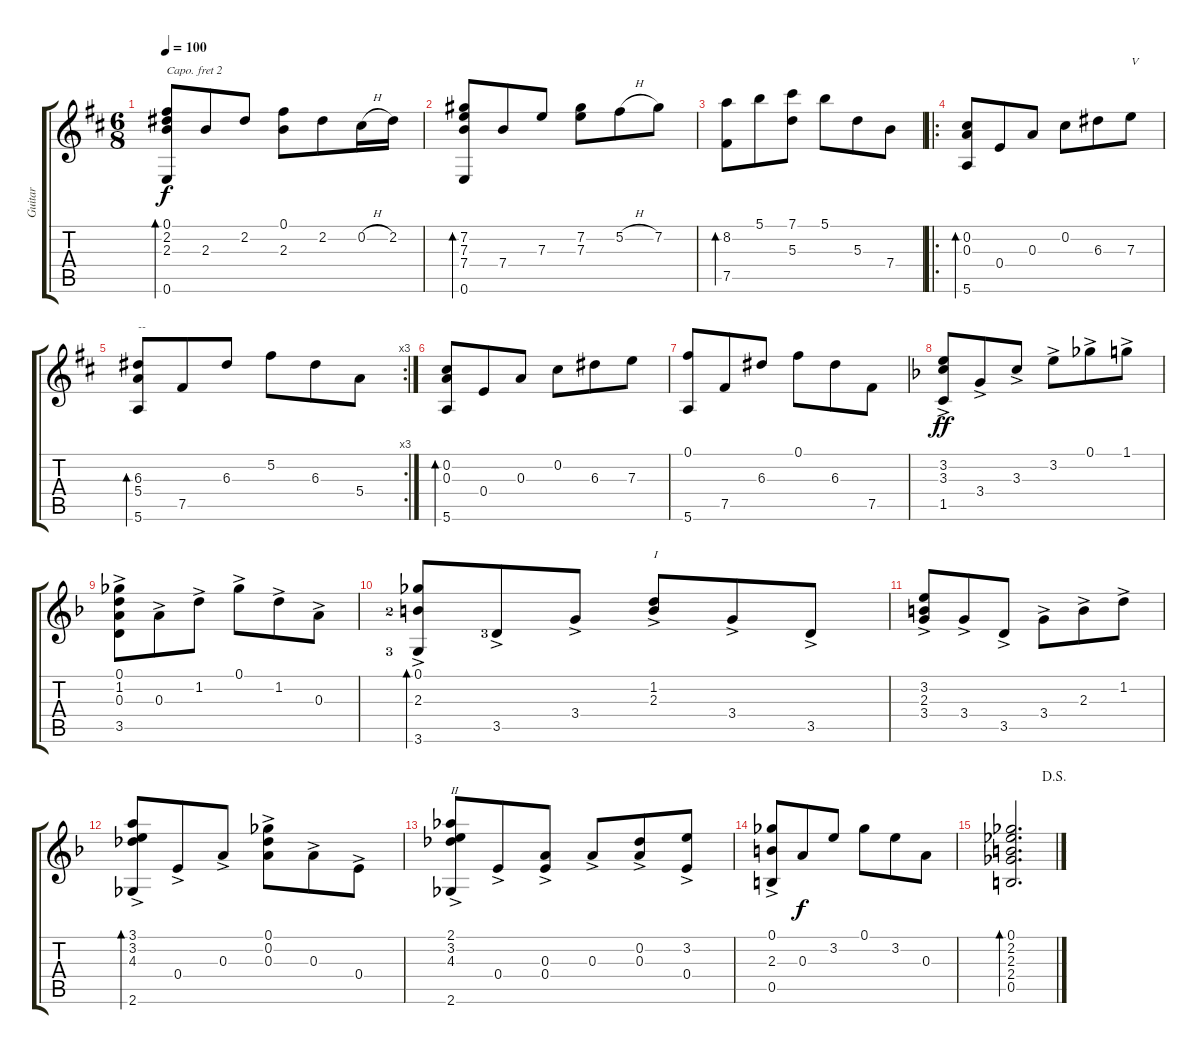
\track ("Guitar" "Guitar") {instrument acousticguitarnylon}
\staff {score tabs}
\capo 2
\tuning (E4 B3 G3 D3 A2 D2) {hide}
\ts (6 8)
\tempo 100
\clef g2
\ks d
(0.1 2.2 2.3 0.6).8{bd 60 dy f} 2.3.8 2.2.8 (0.1 2.3).8 2.2.8 0.2{h}.16 2.2.16 |
(7.2 7.3 7.4 0.6).8{bd 60} 7.4.8 7.3.8 (7.2 7.3).8 5.2{h}.8 7.2.8 |
(8.2 7.5).8{bd 60} 5.1.8 (7.1 5.3).8 5.1.8 5.3.8 7.4.8 |
\ro
(0.2 0.3 5.6).8{bd 60} 0.4.8 0.3.8 0.2.8 6.3.8 7.3.8{txt "V"} |
\rc 3
(6.3 5.4 5.6).8{bd 60 txt "--"} 7.5.8 6.3.8 5.2.8 6.3.8 5.4.8 |
(0.2 0.3 5.6).8{bd 60} 0.4.8 0.3.8 0.2.8 6.3.8 7.3.8 |
(0.1 5.6).8 7.5.8 6.3.8 0.1.8 6.3.8 7.5.8 |
\ks f
(3.2{ac} 3.3{ac} 1.5{ac}).8{dy ff} 3.4{ac}.8 3.3{ac}.8 3.2{ac}.8 0.1{ac}.8 1.1{ac}.8 |
(0.1{ac} 1.2{ac} 0.3{ac} 3.5{ac}).8 0.3{ac}.8 1.2{ac}.8 0.1{ac}.8 1.2{ac}.8 0.3{ac}.8 |
(0.1{ac} 2.3{ac lf 3} 3.6{ac lf 4}).8{bd 60} 3.5{ac lf 4}.8 3.4{ac}.8 (1.2{ac} 2.3{ac}).8{txt "I"} 3.4{ac}.8 3.5{ac}.8 |
(3.2{ac} 2.3{ac} 3.4{ac}).8 3.4{ac}.8 3.5{ac}.8 3.4{ac}.8 2.3{ac}.8 1.2{ac}.8 |
(3.1{ac} 3.2{ac} 4.3{ac} 2.6).8{bd 60} 0.4{ac}.8 0.3{ac}.8 (0.1{ac} 0.2{ac} 0.3{ac}).8 0.3{ac}.8 0.4{ac}.8 |
(2.1{ac} 3.2{ac} 4.3{ac} 2.6{ac}).8{txt "II"} 0.4{ac}.8 (0.3{ac} 0.4{ac}).8 0.3{ac}.8 (0.2{ac} 0.3{ac}).8 (3.2{ac} 0.4{ac}).8 |
(0.1{ac} 2.3{ac} 0.5{ac}).8 0.3.8{dy f} 3.2.8 0.1.8 3.2.8 0.3.8 |
\jump dalsegno
(0.1 2.2 2.3 2.4 0.5).2{d bd 120}
